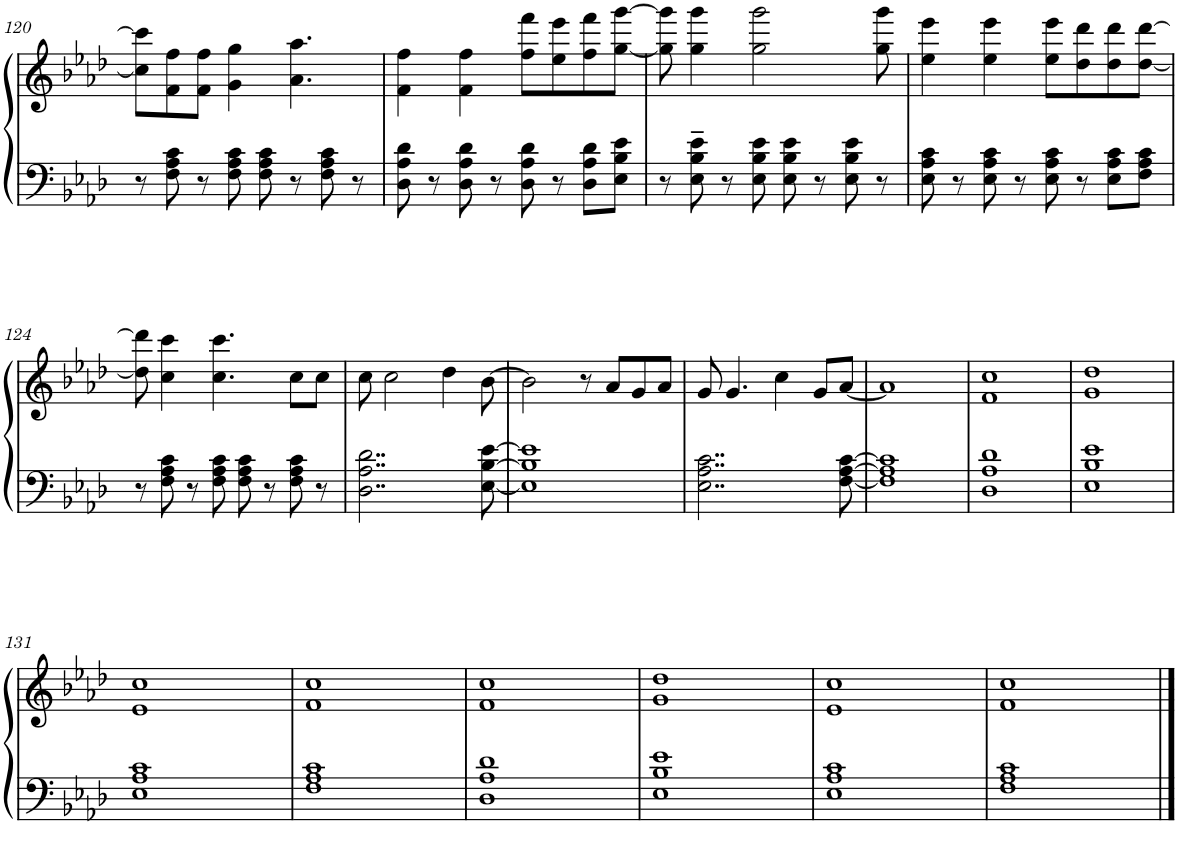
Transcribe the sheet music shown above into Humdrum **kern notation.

**kern	**kern
*part1	*part1
*staff2	*staff1
*I"Piano	*
*I'Pno.	*
!!LO:PB:g=z
*clefF4	*clefG2
*k[b-e-a-d-]	*k[b-e-a-d-]
*M4/4	*M4/4
=120	=120
8r	8cc\] 8ccc\]L
8F\ 8A-\ 8c\	8f\ 8ff\
8r	8f\ 8ff\J
8F\ 8A-\ 8c\	4g\ 4gg\
8F\ 8A-\ 8c\	.
8r	4.a-\ 4.aa-\
8F\ 8A-\ 8c\	.
8r	.
=121	=121
8D-\ 8A-\ 8d-\	4f\ 4ff\
8r	.
8D-\ 8A-\ 8d-\	4f\ 4ff\
8r	.
8D-\ 8A-\ 8d-\	8ff\ 8fff\L
8r	8ee-\ 8eee-\
8D-\ 8A-\ 8d-\L	8ff\ 8fff\
8E-\ 8B-\ 8e-\J	[8gg\ [8ggg\J
=122	=122
8r	8gg\] 8ggg\]
8E-\~ 8B-\~ 8e-\~	4gg\ 4ggg\
8r	.
8E-\ 8B-\ 8e-\	2gg\ 2ggg\
8E-\ 8B-\ 8e-\	.
8r	.
8E-\ 8B-\ 8e-\	.
8r	8gg\ 8ggg\
=123	=123
8E-\ 8A-\ 8c\	4ee-\ 4eee-\
8r	.
8E-\ 8A-\ 8c\	4ee-\ 4eee-\
8r	.
8E-\ 8A-\ 8c\	8ee-\ 8eee-\L
8r	8dd-\ 8ddd-\
8E-\ 8A-\ 8c\L	8dd-\ 8ddd-\
8F\ 8A-\ 8c\J	[8dd-\ [8ddd-\J
!!LO:LB:g=z
=124	=124
8r	8dd-\] 8ddd-\]
8F\ 8A-\ 8c\	4cc\ 4ccc\
8r	.
8F\ 8A-\ 8c\	4.cc\ 4.ccc\
8F\ 8A-\ 8c\	.
8r	.
8F\ 8A-\ 8c\	8cc\L
8r	8cc\J
=125	=125
2..D-\ 2..A-\ 2..d-\	8cc\
.	2cc\
.	4dd-\
[8E-\ [8B-\ [8e-\	[8b-\
=126	=126
1E-] 1B-] 1e-]	2b-\]
.	8r
.	8a-/L
.	8g/
.	8a-/J
=127	=127
2..E-\ 2..A-\ 2..c\	8g/
.	4.g/
.	4cc\
.	8g/L
[8F\ [8A-\ [8c\	[8a-/J
=128	=128
1F] 1A-] 1c]	1a-]
=129	=129
1D- 1A- 1d-	1f 1cc
=130	=130
1E- 1B- 1e-	1g 1dd-
!!LO:LB:g=z
=131	=131
1E- 1A- 1c	1e- 1cc
=132	=132
1F 1A- 1c	1f 1cc
=133	=133
1D- 1A- 1d-	1f 1cc
=134	=134
1E- 1B- 1e-	1g 1dd-
=135	=135
1E- 1A- 1c	1e- 1cc
=136	=136
1F 1A- 1c	1f 1cc
==	==
*-	*-
